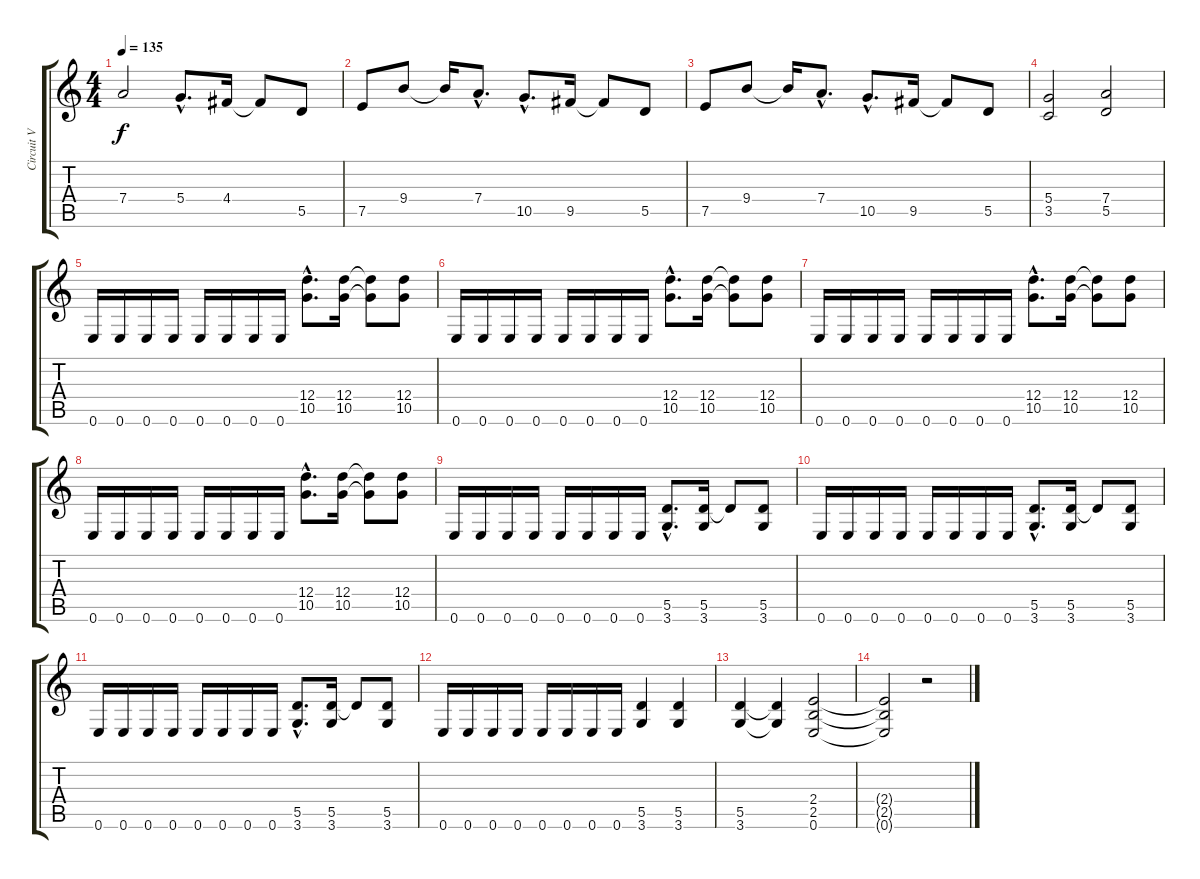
\track ("Circuit V Panther" "Circuit V ") {instrument overdrivenguitar}
\staff {score tabs}
\tuning (E4 B3 G3 D3 A2 E2) {hide}
\ts (4 4)
\tempo 135
\clef g2
\ks c
7.4.2{dy f} 5.4{hac}.8{d} 4.4.16 4.4{t}.8 5.5.8 |
7.5.8 9.4.8 9.4{t}.16 7.4{hac}.8{d} 10.5{hac}.8{d} 9.5.16 9.5{t}.8 5.5.8 |
7.5.8 9.4.8 9.4{t}.16 7.4{hac}.8{d} 10.5{hac}.8{d} 9.5.16 9.5{t}.8 5.5.8 |
(5.4 3.5).2 (7.4 5.5).2 |
0.6.16 0.6.16 0.6.16 0.6.16 0.6.16 0.6.16 0.6.16 0.6.16 (12.4{hac} 10.5{hac}).8{d} (12.4 10.5).16 (12.4{t} 10.5{t}).8 (12.4 10.5).8 |
0.6.16 0.6.16 0.6.16 0.6.16 0.6.16 0.6.16 0.6.16 0.6.16 (12.4{hac} 10.5{hac}).8{d} (12.4 10.5).16 (12.4{t} 10.5{t}).8 (12.4 10.5).8 |
0.6.16 0.6.16 0.6.16 0.6.16 0.6.16 0.6.16 0.6.16 0.6.16 (12.4{hac} 10.5{hac}).8{d} (12.4 10.5).16 (12.4{t} 10.5{t}).8 (12.4 10.5).8 |
0.6.16 0.6.16 0.6.16 0.6.16 0.6.16 0.6.16 0.6.16 0.6.16 (12.4{hac} 10.5{hac}).8{d} (12.4 10.5).16 (12.4{t} 10.5{t}).8 (12.4 10.5).8 |
0.6.16 0.6.16 0.6.16 0.6.16 0.6.16 0.6.16 0.6.16 0.6.16 (5.5{hac} 3.6{hac}).8{d} (5.5 3.6).16 5.5{t}.8 (5.5 3.6).8 |
0.6.16 0.6.16 0.6.16 0.6.16 0.6.16 0.6.16 0.6.16 0.6.16 (5.5{hac} 3.6{hac}).8{d} (5.5 3.6).16 5.5{t}.8 (5.5 3.6).8 |
0.6.16 0.6.16 0.6.16 0.6.16 0.6.16 0.6.16 0.6.16 0.6.16 (5.5{hac} 3.6{hac}).8{d} (5.5 3.6).16 5.5{t}.8 (5.5 3.6).8 |
0.6.16 0.6.16 0.6.16 0.6.16 0.6.16 0.6.16 0.6.16 0.6.16 (5.5 3.6).4 (5.5 3.6).4 |
(5.5 3.6).4 (5.5{t} 3.6{t}).4 (2.4 2.5 0.6).2 |
(2.4{t} 2.5{t} 0.6{t}).2 r.2
